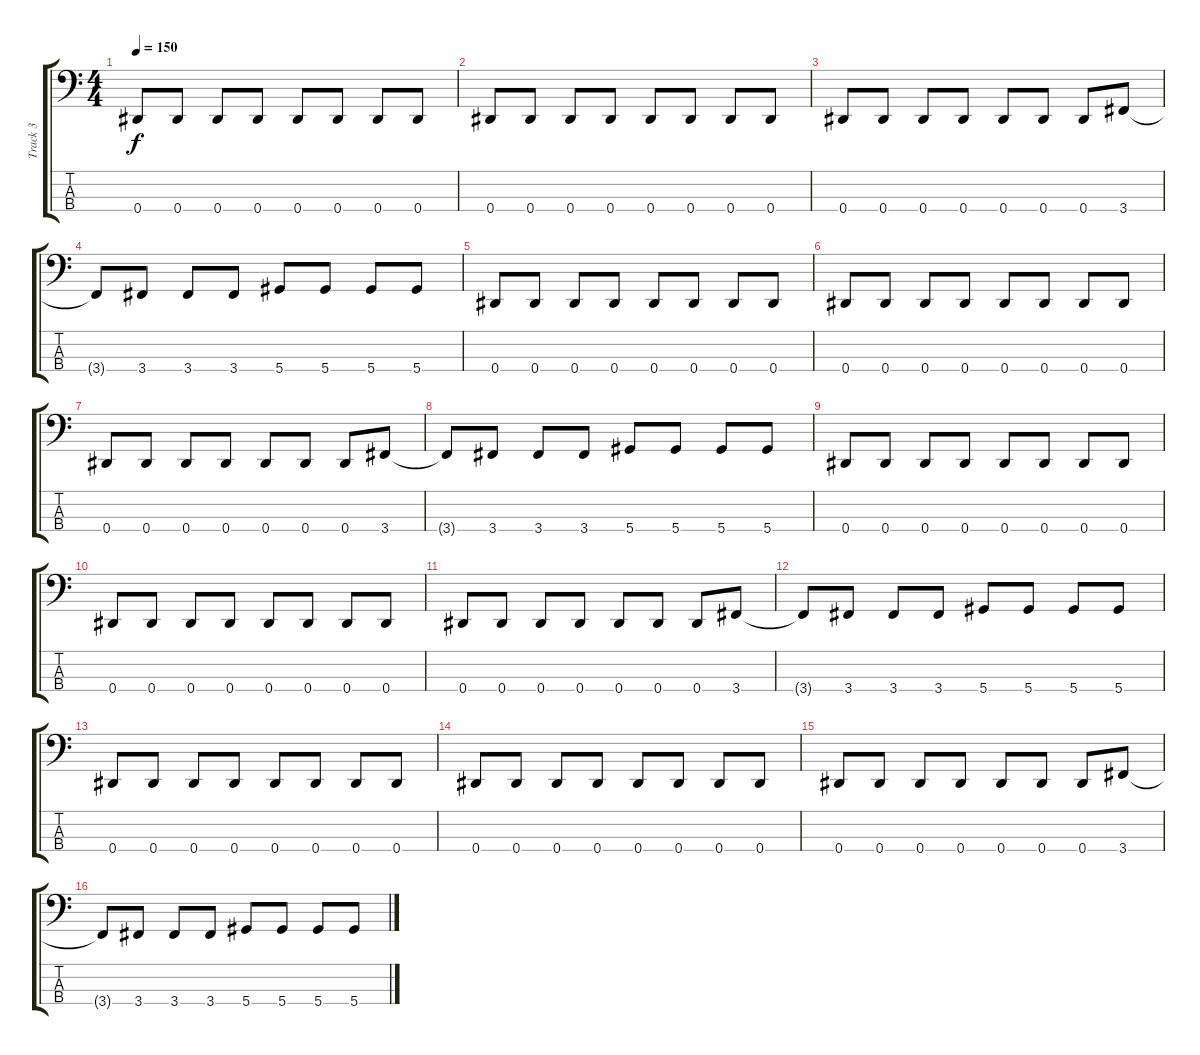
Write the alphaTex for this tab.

\track ("Track 3" "Track 3") {instrument electricbassfinger}
\staff {score tabs}
\tuning (Gb2 Db2 Ab1 Eb1) {hide}
\ts (4 4)
\tempo 150
\clef f4
\ks c
0.4.8{dy f} 0.4.8 0.4.8 0.4.8 0.4.8 0.4.8 0.4.8 0.4.8 |
0.4.8 0.4.8 0.4.8 0.4.8 0.4.8 0.4.8 0.4.8 0.4.8 |
0.4.8 0.4.8 0.4.8 0.4.8 0.4.8 0.4.8 0.4.8 3.4.8 |
3.4{t}.8 3.4.8 3.4.8 3.4.8 5.4.8 5.4.8 5.4.8 5.4.8 |
0.4.8 0.4.8 0.4.8 0.4.8 0.4.8 0.4.8 0.4.8 0.4.8 |
0.4.8 0.4.8 0.4.8 0.4.8 0.4.8 0.4.8 0.4.8 0.4.8 |
0.4.8 0.4.8 0.4.8 0.4.8 0.4.8 0.4.8 0.4.8 3.4.8 |
3.4{t}.8 3.4.8 3.4.8 3.4.8 5.4.8 5.4.8 5.4.8 5.4.8 |
0.4.8 0.4.8 0.4.8 0.4.8 0.4.8 0.4.8 0.4.8 0.4.8 |
0.4.8 0.4.8 0.4.8 0.4.8 0.4.8 0.4.8 0.4.8 0.4.8 |
0.4.8 0.4.8 0.4.8 0.4.8 0.4.8 0.4.8 0.4.8 3.4.8 |
3.4{t}.8 3.4.8 3.4.8 3.4.8 5.4.8 5.4.8 5.4.8 5.4.8 |
0.4.8 0.4.8 0.4.8 0.4.8 0.4.8 0.4.8 0.4.8 0.4.8 |
0.4.8 0.4.8 0.4.8 0.4.8 0.4.8 0.4.8 0.4.8 0.4.8 |
0.4.8 0.4.8 0.4.8 0.4.8 0.4.8 0.4.8 0.4.8 3.4.8 |
3.4{t}.8 3.4.8 3.4.8 3.4.8 5.4.8 5.4.8 5.4.8 5.4.8
